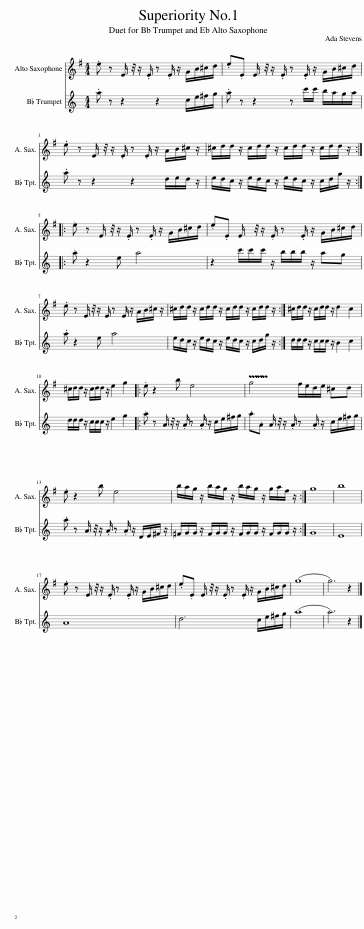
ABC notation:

X:1
%%score 1 2
L:1/8
M:4/4
I:linebreak $
K:none
V:1 treble transpose=-9
V:2 treble transpose=-2
V:1
[K:G] .e z E3/4 z/4 z/ .E/ z .E/ z/ G/B/^c/d/ | .e.E E3/4 z/4 z/ .E/ z .E/ z/ G/B/^c/d/ |$ .e z E3/4 z/4 z/ .E/ z .E/ z/ A/B/^c/ z/ | ^c/d/d/ z/ c/d/d/ z/ c/d/d/ z/ c/d/d/ z/ ::$ .e z E3/4 z/4 z/ .E/ z .E/ z/ G/B/^c/d/ | %5
 .e.E E3/4 z/4 z/ .E/ z .E/ z/ G/B/^c/d/ |$ .e z E3/4 z/4 z/ E/ z E/ z/ A/B/^c/ z/ | ^c/d/d/ z/ c/d/d/ z/ c/d/d/ z/ c/d/d/ z/ :| ^c/d/d/ z/ c/d/d/ z/ d2 c2 |$ ^c/d/d/ z/ c/d/d/ z/ e2 g2 |: %10
 .e z2 b e4 | g4 f/e/d/e/ ^cd |$ .e z2 b e4 | b/a/g/ z/ b/a/g/ z/ b/a/g/ z/ g/a/f/ z/ :| g8 | %15
 b8 |$ .e z E3/4 z/4 z/ .E/ z .E/ z/ G/B/^c/d/ | .e.E E3/4 z/4 z/ .E/ z .E/ z/ G/B/^c/d/ | (g8 | g6) z2 |] %20
V:2
[K:C] .a z z2 z2 c/e/^f/g/ | .a z z2 z c'/c'/ b/a/g/a/ |$ .a z z2 z2 d/e/d/ z/ | e/d/c/ z/ e/d/c/ z/ e/d/c/ z/ c/d/g/ z/ ::$ .a z2 e a4 | %5
 z2 c'/c'/c'/ z/ b/b/b/ z/ ag |$ .a z2 e a4 | e/d/c/ z/ e/d/c/ z/ e/d/c/ z/ c/d/g/ z/ :| d/d/d/ z/ c/c/c/ z/ B2 c2 |$ d/d/d/ z/ c/c/c/ z/ e2 g2 |: %10
 .a z A3/4 z/4 z/ .A/ z .A/ z/ c/e/^f/g/ | .a.A A3/4 z/4 z/ .A/ z .A/ z/ c/e/^f/g/ |$ .a z A3/4 z/4 z/ .A/ z .A/ z/ D/E/^F/ z/ | ^F/G/G/ z/ F/G/G/ z/ F/G/G/ z/ F/G/G/ z/ :| G8 | %15
 E8 |$ A8 | d6 c/e/^f/g/ | (a8 | a6) z2 |] %20
